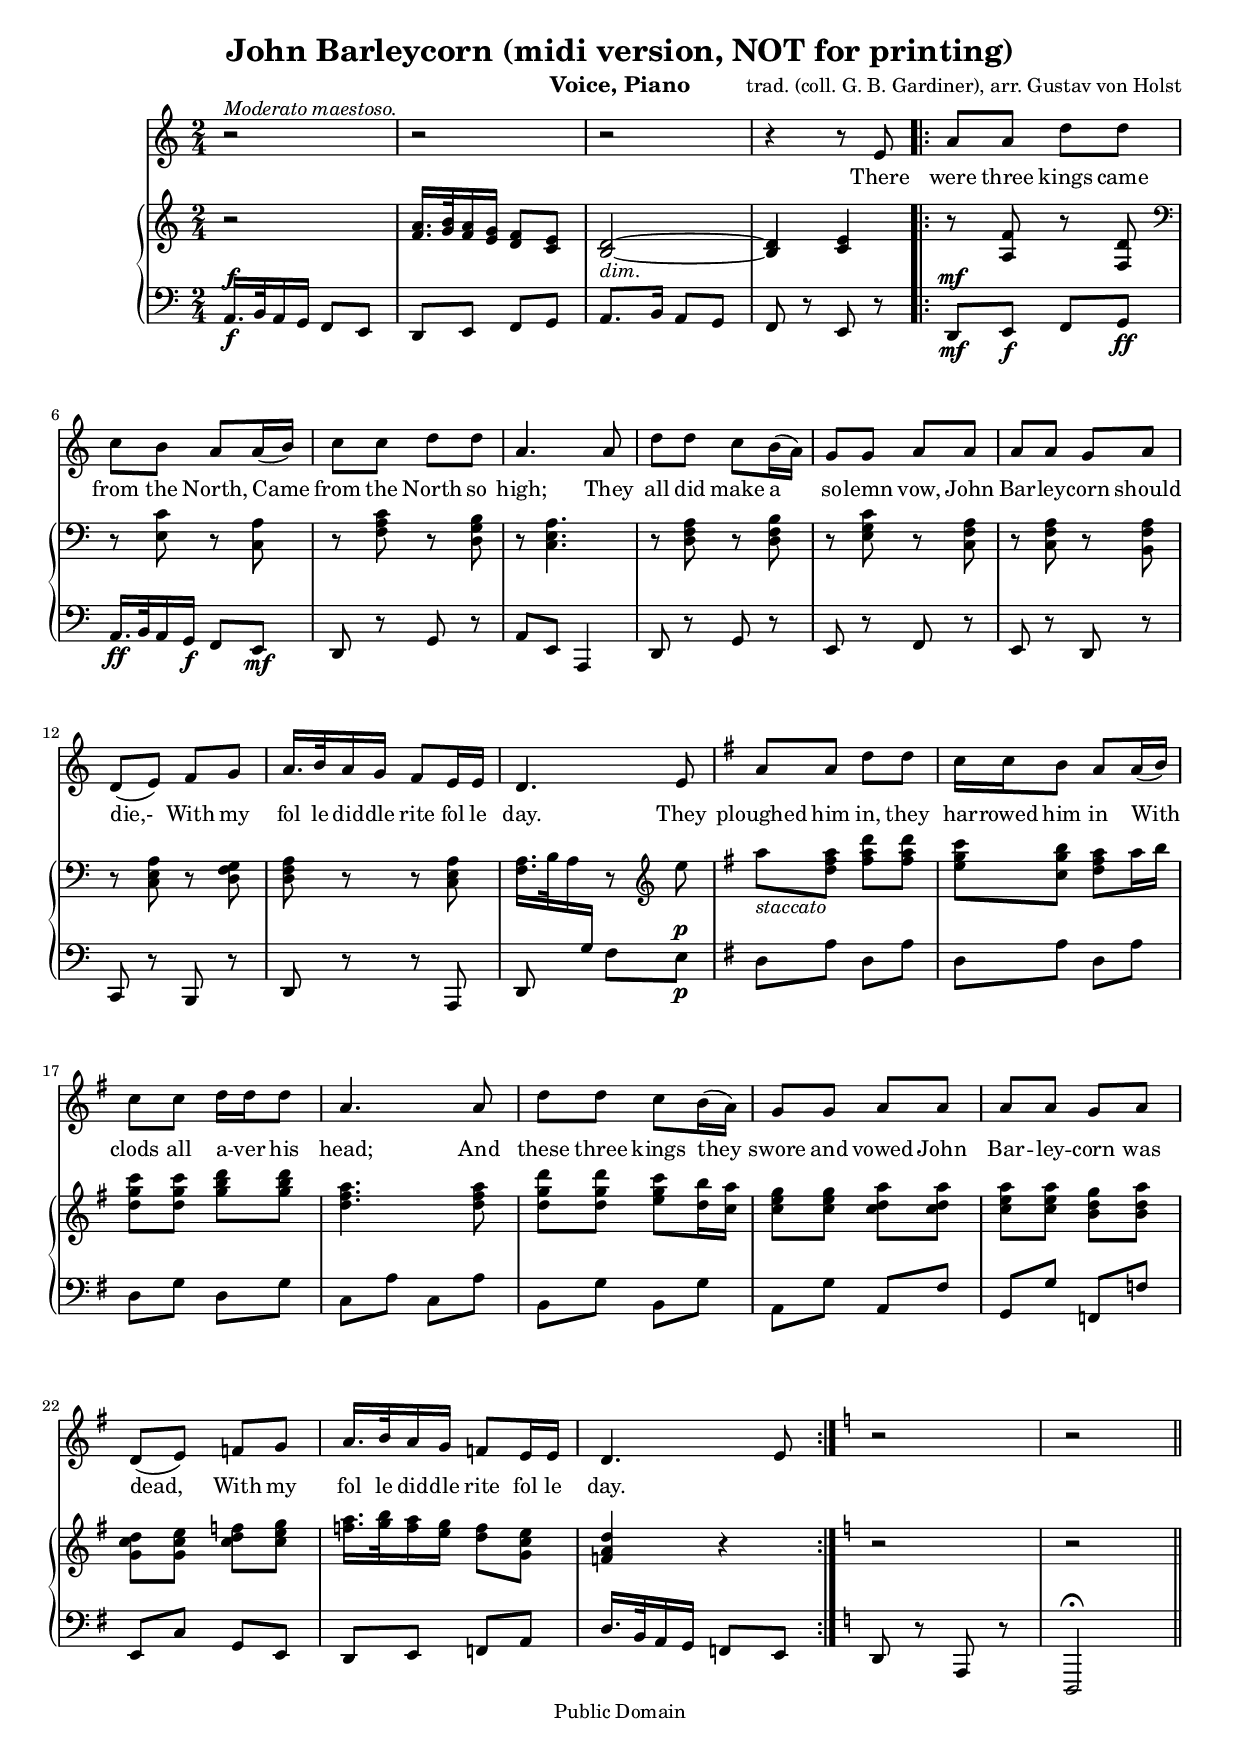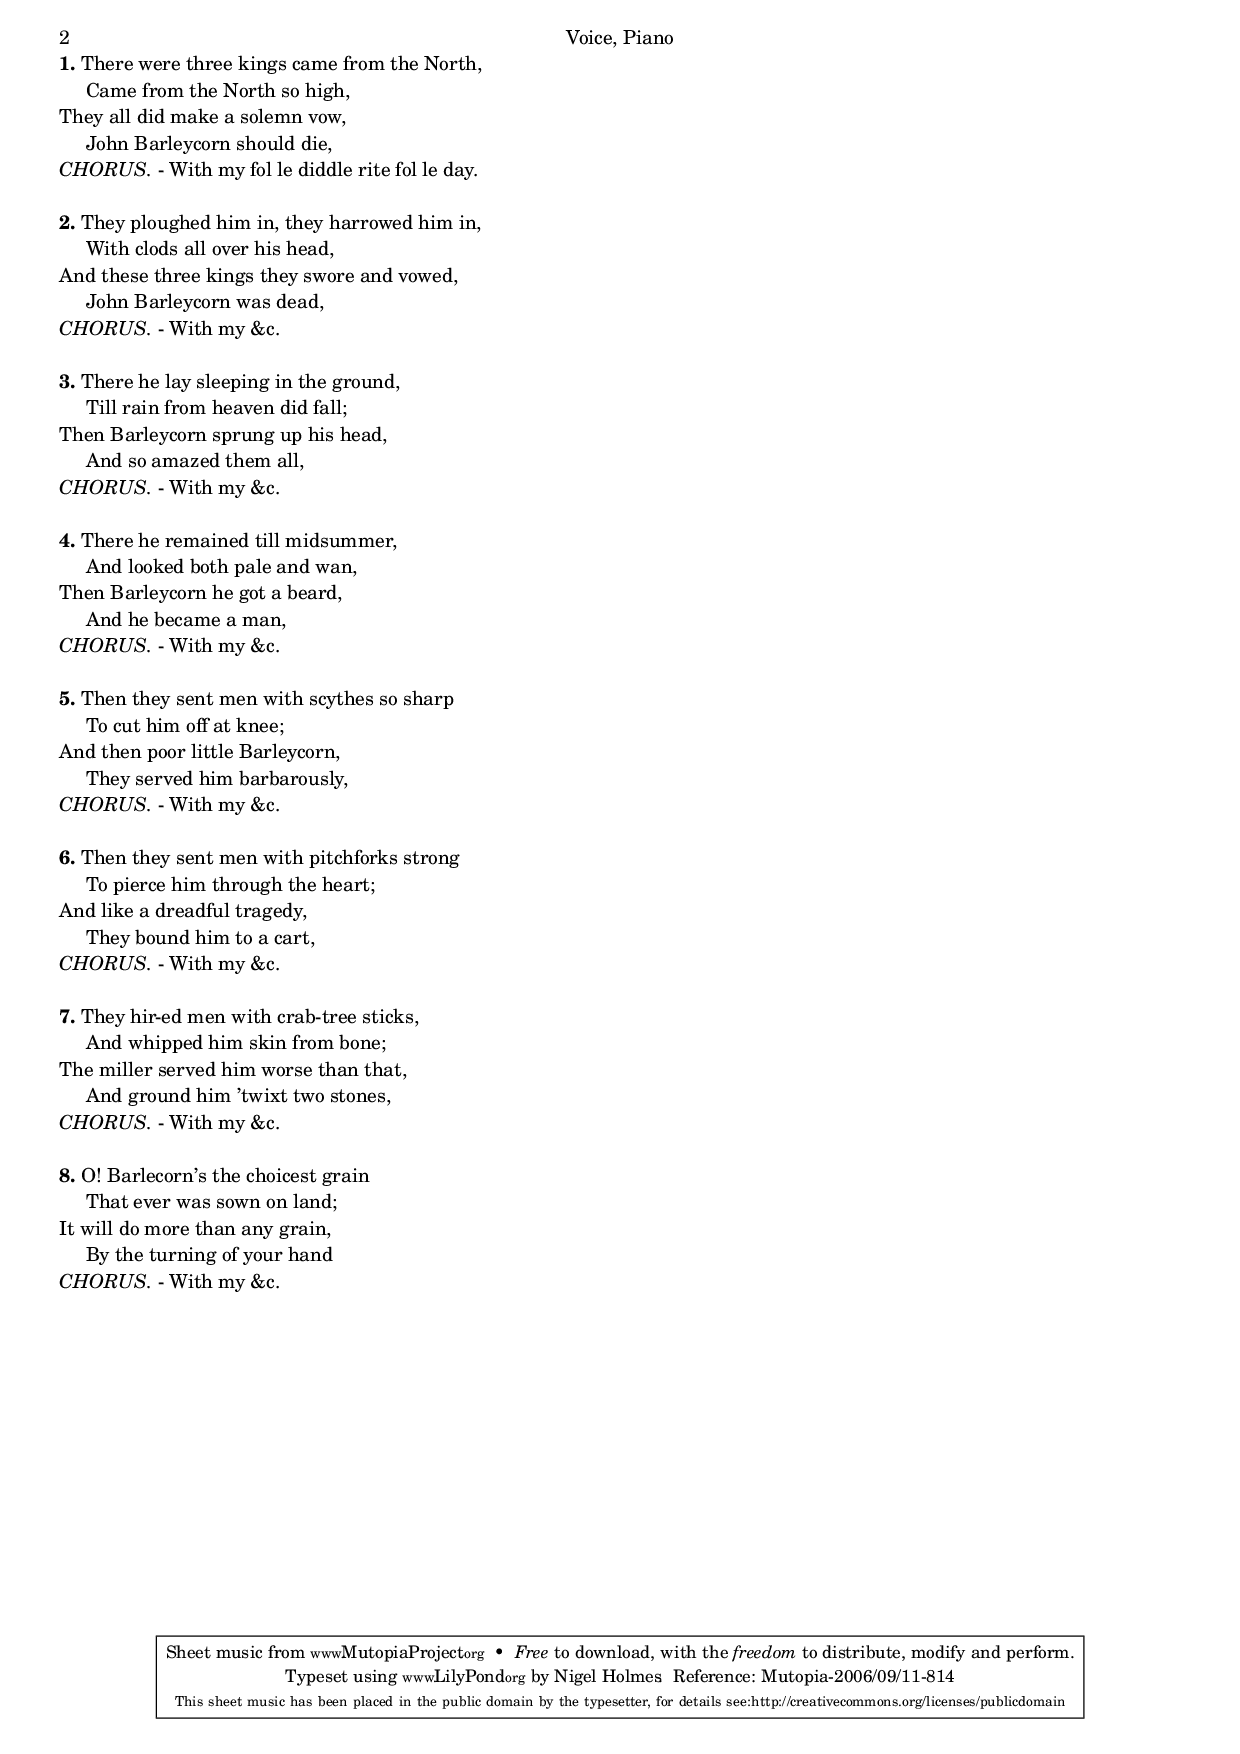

#(ly:set-option 'point-and-click #f)
\version  "2.8.3"
\header {
    title = "John Barleycorn (midi version, NOT for printing)"
    composer = "trad. (coll. G. B. Gardiner), arr. Gustav von Holst"
    instrument = "Voice, Piano"

   
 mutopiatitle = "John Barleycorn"
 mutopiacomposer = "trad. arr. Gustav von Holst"
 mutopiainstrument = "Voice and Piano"
 date = "1909"
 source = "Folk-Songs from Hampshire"
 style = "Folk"
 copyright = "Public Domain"
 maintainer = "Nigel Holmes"
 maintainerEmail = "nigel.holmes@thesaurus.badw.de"
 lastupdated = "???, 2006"


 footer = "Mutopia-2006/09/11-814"
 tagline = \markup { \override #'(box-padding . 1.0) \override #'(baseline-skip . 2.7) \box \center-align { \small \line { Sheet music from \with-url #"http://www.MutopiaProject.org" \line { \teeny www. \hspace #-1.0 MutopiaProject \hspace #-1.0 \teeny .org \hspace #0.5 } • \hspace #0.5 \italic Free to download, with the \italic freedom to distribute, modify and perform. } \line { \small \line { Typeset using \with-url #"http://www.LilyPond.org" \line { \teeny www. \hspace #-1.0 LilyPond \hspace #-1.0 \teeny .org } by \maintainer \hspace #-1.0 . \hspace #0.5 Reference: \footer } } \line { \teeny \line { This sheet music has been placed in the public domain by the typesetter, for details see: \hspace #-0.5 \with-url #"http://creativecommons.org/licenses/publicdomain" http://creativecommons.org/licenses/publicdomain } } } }
}

#(set-global-staff-size 17)
\paper  {
    #(set-default-paper-size "a4")
    ragged-bottom = ##f
    }

melody = \relative c' \context Voice = "singer"
{
    \set Staff.midiInstrument = "flute"
     \key c\major
     \time 2/4
     \clef treble 
    
    r2^\markup {\italic {Moderato maestoso.}}
    r2 r r4 r8 
    e8 
    \repeat volta 4 { \bar "|:"
        a a d d c b a 
        a16 (b) c8 c d d a4.
        a8 d d c b16(a) g8 g a
        a a a g a d,(e)
        f g a16. b32 a16 g f8 e16 e d4. 
        e8 \key g\major a a d d c16 c b8 a a16(b) c8 c d16 d d8 a4.
        a8 d d c b16(a) g8 g a a a a g a d,(e)
        f g a16. b32 a16 g f8 e16 e d4. e8 \key c\major \bar ":|"
    }
    r2 r
    
        \bar  "||"     
}

text = \lyricmode {
    There were three kings came from the North,
    Came from the North so high;
    They all did make a so -- lemn vow,
    John Bar -- ley -- corn should die,-
    With my fol le did -- dle rite fol le day. 
    
    They ploughed him in, they har -- rowed him in 
    With clods all a -- ver his head;
    And these three kings they swore and vowed
    John Bar -- ley -- corn was dead,
    With my fol le did -- dle rite fol le day.
}

upper = \relative c'{
    \key c\major
    
    \override DynamicText #'extra-offset = #'(0.0 . -2.5)
    r2_\f   <f a>16. <g b>32 <f a>16 <e g> <d f>8 <c e> <b d>2_\markup {\italic dim.} ~<b d>4 <c e> 
    r8_\mf <a f'> r <f d'> 
    \clef bass    r <e c'> r <c a'> r <f a c> r <d g b> r <c e a>4.
    r8 <d f a> r <d f b> r <e g c> r <c f a> r <c f a> r  <b f' a> r <c e a> 
    % With my
    r <d f g> <d f a> r r <c e a> <f a>16. [b32 a16 \change Staff = bassclef g]  \change Staff = trebleclef r8  
    \clef treble e''_\p \key g\major a_\markup {\italic staccato} <d, fis a> <fis a d> <fis a d> |
        <e g c> <c g' b> <d fis a> 
    %With clods all
    a'16 b <d, g c>8 <d g c> <g b d> <g b d> <d fis a>4.
    <d fis a>8 <d g d'> <d g d'> <e g c> <d b'>16 <c a'> <c e g>8 <c e g> <c d a'> <c d a'> <c e a> <c e a> <b d g> <b d a'> <g c d> 
    %With my fol
    <g c e> <c d f> <c e g> <f a>16. <g b>32 <f a>16 <e g> <d f>8 <g, c e> <f a d>4 r 
    \key c\major
    r2 r2
}


lower = \relative c{
    \key c\major
    \clef bass
    a16.\f b32 a16 g f8 e d e f g a8. b16 a8 g f r e 
    %There were
    r d_\mf e_\f f g_\ff a16._\ff b32 a16 g_\f f8 e_\mf d r g r a e a,4 d8 r g r e r f r e r d r c r
    %With my
    b r d r r a d s8 f'8 e_\p
    \key g\major
    d a' d, a' d, a' d, a' d, g d g c, a' c, 
    %And these three kings
    a' b, g' b, g' a, g' a, fis' g, g' f,  f' e, c' 
    %WIth my
    g e d e f a d16. b32 a16 g f8 e 
    \key c\major 
   d r a r d,2 \fermata   
}



\book{
\score{<<
    \new Staff<< \melody  >>
    \lyricsto "singer"\new Lyrics \text
    \context PianoStaff<<
        \context Staff = "trebleclef" << \upper>>
        \context Staff = "bassclef"  <<\lower>>
        >>
    >>
    \layout{}
    \midi {    
        \tempo 8 = 90}
    }
\markup { \column{
    \line {\bold 1. There were three kings came from the North,}
    \line {\hspace #3.0 Came from the North so high,}
    \line {They all did make a solemn vow,}
    \line {\hspace #3.0 John Barleycorn should die,}
    \line {\italic CHORUS. - With my fol le diddle rite fol le day.}
    \line {" "}
    \line {\bold 2. They ploughed him in, they harrowed him in,}
    \line {\hspace #3.0 With clods all over his head,}
    \line {And these three kings they swore and vowed,}
    \line {\hspace #3.0 John Barleycorn was dead,}
    \line {\italic CHORUS. - With my &c.}
    \line {" "}
    \line {\bold 3. There he lay sleeping in the ground,}
    \line {\hspace #3.0 Till rain from heaven did fall;}
    \line {Then Barleycorn sprung up his head,}
    \line {\hspace #3.0 And so amazed them all,}
    \line {\italic CHORUS. - With my &c.}
    \line {" "}
    \line {\bold 4. There he remained till midsummer,}
    \line {\hspace #3.0 And looked both pale and wan,}
    \line {Then Barleycorn he got a beard,}
    \line {\hspace #3.0 And he became a man,}
    \line {\italic CHORUS. - With my &c.} 
    \line {" "}
    \line {\bold 5. Then they sent men with scythes so sharp}
    \line {\hspace #3.0 To cut him off at knee;}
    \line {And then poor little Barleycorn,}
    \line {\hspace #3.0 They served him barbarously,}
    \line {\italic CHORUS. - With my &c.} 
    \line {" "}
    \line {\bold 6. Then they sent men with pitchforks strong}
    \line {\hspace #3.0 To pierce him through the heart;}
    \line {And like a dreadful tragedy,}
    \line {\hspace #3.0 They bound him to a cart,}
    \line {\italic CHORUS. - With my &c.} 
    \line {" "}
    \line {\bold 7. They hir-ed men with crab-tree sticks,}
    \line {\hspace #3.0 And whipped him skin from bone;}
    \line {The miller served him worse than that,}
    \line {\hspace #3.0 And ground him ’twixt two stones,}
    \line {\italic CHORUS. - With my &c.} 
    \line {" "}
    \line {\bold 8. O! Barlecorn’s the choicest grain}
    \line {\hspace #3.0 That ever was sown on land;}
    \line {It will do more than any grain,}
    \line {\hspace #3.0 By the turning of your hand}
    \line {\italic CHORUS. - With my &c.} 

    }
}
}



